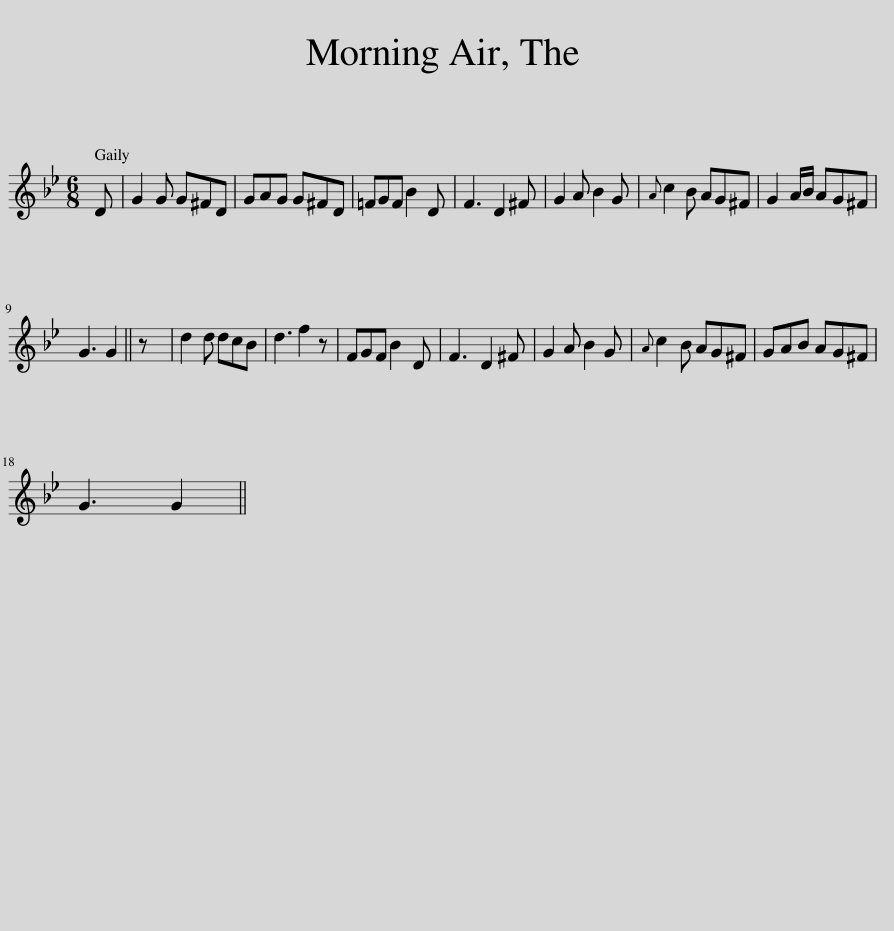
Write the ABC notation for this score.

X:1
L:1/8
M:6/8
I:linebreak $
K:Gmin
V:1 treble
V:1
 D | G2 G G^FD | GAG G^FD | =FGF B2 D | F3 D2 ^F | %5
 G2 A B2 G |{A} c2 B AG^F | G2 A/B/ AG^F |$ G3 G2 || z | %10
 d2 d dcB | d3 f2 z | FGF B2 D | F3 D2 ^F | G2 A B2 G | %15
{A} c2 B AG^F | GAB AG^F |$ G3 G2 || %18
